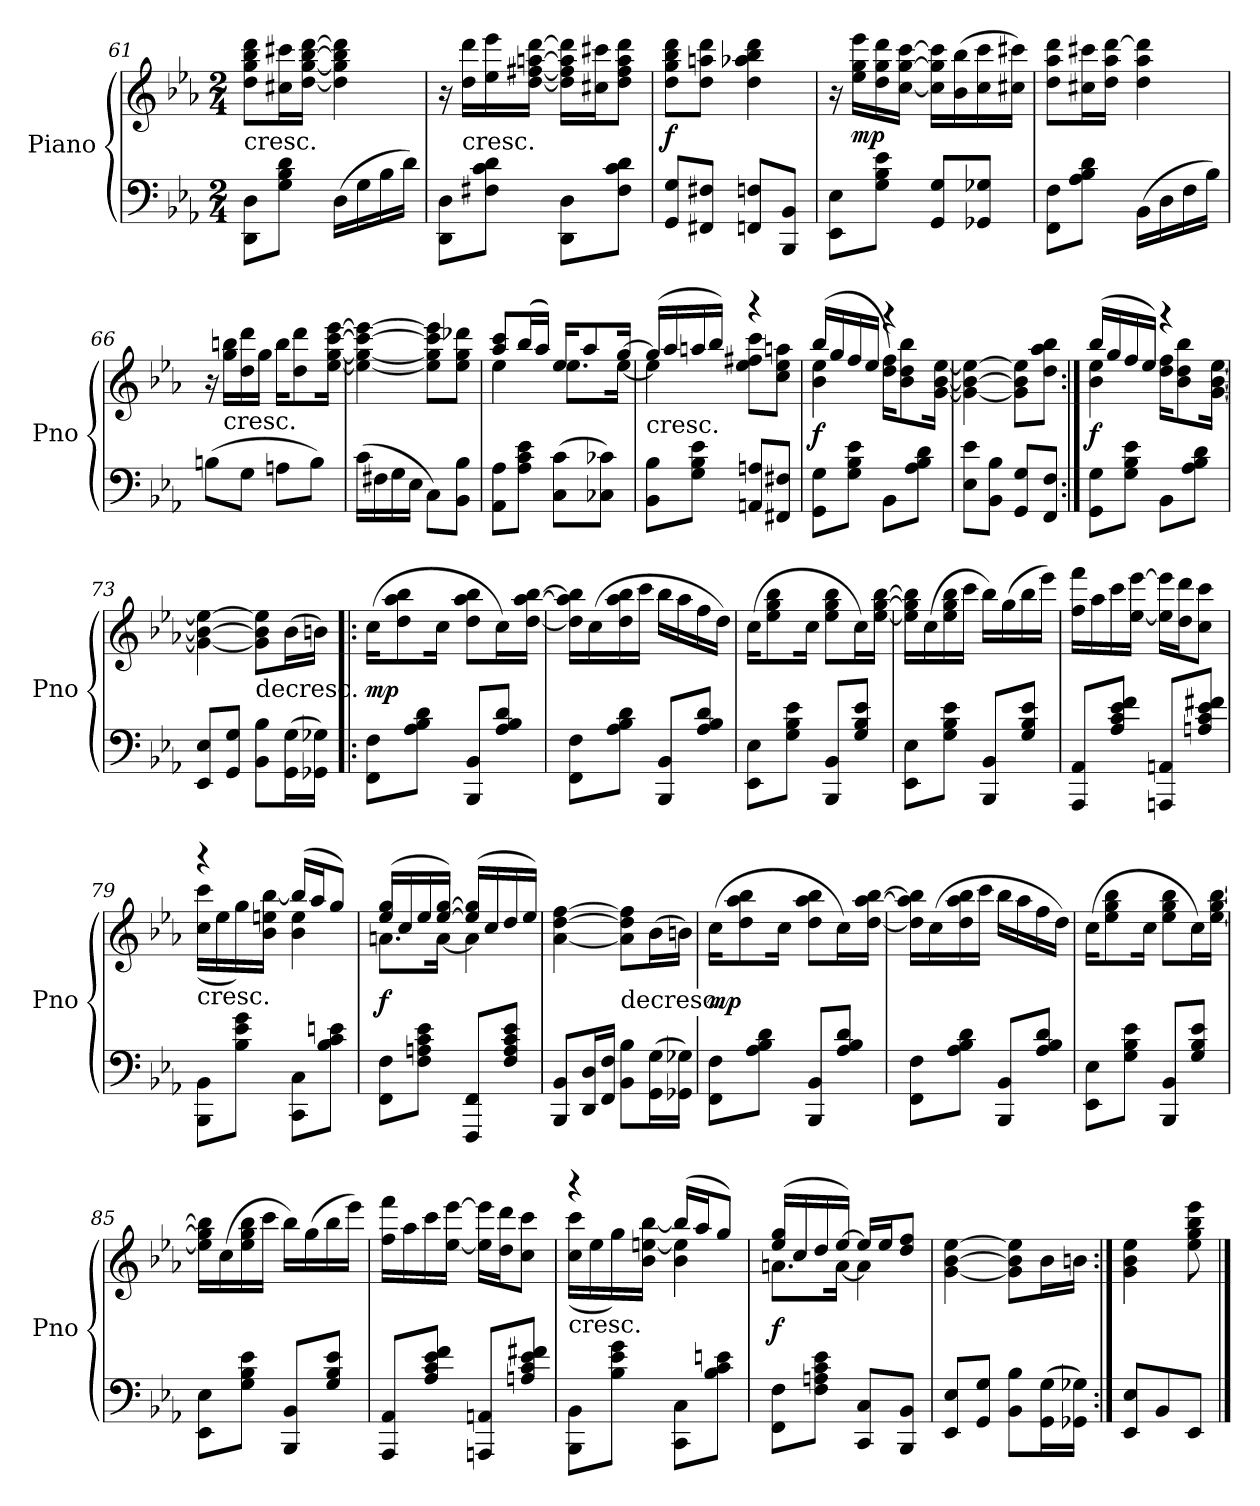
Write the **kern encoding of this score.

**kern	**kern	**dynam
*part1	*part1	*part1
*staff2	*staff1	*staff1/2
*I"Piano	*	*
*I'Pno	*	*
*clefF4	*clefG2	*
*k[b-e-a-]	*k[b-e-a-]	*
*M2/4	*M2/4	*
=61	=61	=61
!	!LO:TX:c:t=cresc.	!
8DD 8DL	8dd 8gg 8bb- 8dddL	.
8G 8B- 8dJ	16cc#X 16ccc#XL	.
.	[16dd [16gg [16bb- [16dddJJ	.
(16DLL	4dd] 4gg] 4bb-] 4ddd]	.
16G	.	.
16B-	.	.
16dJJ)	.	.
=62	=62	=62
8DD 8DL	16r	.
!	!LO:TX:c:t=cresc.	!
.	16dd 16dddLL	.
8F#X 8c 8dJ	16ee- 16eee-	.
.	[16dd [16ff#X [16aan [16dddJJ	.
8DD 8DL	16dd] 16ff#] 16aa] 16ddd]LL	.
.	16cc#X 16ccc#XJ	.
8F# 8c 8dJ	8dd 8ff# 8aa 8dddJ	.
=63	=63	=63
8GG 8GL	8dd 8gg 8bb- 8dddL	f
8FF#X 8F#XJ	8dd 8aan 8dddJ	.
8FFn 8FnL	4dd 4aa-X 4bb- 4ddd	.
8BBB- 8BB-J	.	.
=64	=64	=64
8EE- 8E-L	16r	.
.	16ee- 16gg 16eee-LL	mp
8G 8B- 8e-J	16dd 16gg 16ddd	.
.	[16cc [16gg [16cccJJ	.
8GG 8GL	16cc] 16gg] 16ccc]LL	.
.	(16b- 16bb-	.
8GG-X 8G-XJ	16cc 16ccc	.
.	16cc#X 16ccc#XJJ)	.
=65	=65	=65
8FF 8FL	8dd 8aa- 8dddL	.
8A- 8B- 8dJ	16cc#X 16ccc#XL	.
.	16dd 16aa- [16dddJJ	.
(16BB-LL	4dd 4aa- 4ddd]	.
16D	.	.
16F	.	.
16B-JJ)	.	.
=66	=66	=66
(8BnL	16r	.
!	!LO:TX:c:t=cresc.	!
.	16gg 16bbnLL	.
8GJ	16dd 16ddd	.
.	16ggJJ	.
8AnL	16bbKL	.
.	8dd 8ddd	.
8BJ)	.	.
.	[16ee- [16gg [16ccc [16eee-Jk	.
=67	=67	=67
(16cLL	4ee-_ 4gg_ 4ccc_ 4eee-_	.
16F#X	.	.
16G	.	.
16E-JJ	.	.
8CL)	8ee-] 8gg] 8ccc] 8eee-]L	.
8BB- 8B-J	8ee- 8gg 8ddd-XJ	.
=68	=68	=68
*	*^	*
8AA- 8A-L	8aa- 8cccL	4ee-	.
8A- 8c 8e-J	(16bb-L	.	.
.	16aa-JJ)	.	.
(8C 8cL	16ee-KL	8.ee-L	.
.	8aa-	.	.
8C-X 8c-XJ)	.	.	.
.	[16ggJk	[16ee-Jk	.
=69	=69	=69	=69
!	!LO:TX:c:t=cresc.	!	!
8BB- 8B-L	(16ggLL]	4ee-]	.
.	16aa-	.	.
8G 8B- 8e-J	16aan	.	.
.	16bb-JJ)	.	.
8AAn 8AnL	4r	8ee- 8ff#X 8cccL	.
8FF#X 8F#XJ	.	8cc 8ee- 8aanJ	.
=70	=70	=70	=70
8GG 8GL	(16bb-LL	4b- 4ee-	f
.	16gg	.	.
8G 8B- 8e-J	16ff	.	.
.	16ee-JJ	.	.
8BB-L	4r	16dd 16ffKL)	.
.	.	8b- 8dd 8bb-	.
8A- 8B- 8dJ	.	.	.
.	.	[16g [16b- [16ee-Jk	.
*	*v	*v	*
=71	=71	=71
8E- 8e-L	4g_ 4b-_ 4ee-_	.
8BB- 8B-J	.	.
8GG 8GL	8g] 8b-] 8ee-]L	.
8FF 8FJ	8dd 8aa- 8bb-J	.
=72:|!	=72:|!	=72:|!
*	*^	*
8GG 8GL	(16bb-LL	4b- 4ee-	f
.	16gg	.	.
8G 8B- 8e-J	16ff	.	.
.	16ee-JJ)	.	.
8BB-L	4r	16dd 16ffKL	.
.	.	8b- 8dd 8bb-	.
8A- 8B- 8dJ	.	.	.
.	.	[16g [16b- [16ee-Jk	.
*	*v	*v	*
=73	=73	=73
8EE- 8E-L	4g_ 4b-_ 4ee-_	.
8GG 8GJ	.	.
!	!LO:TX:c:t=decresc.	!
8BB- 8B-L	8g] 8b-] 8ee-]L	.
(16GG 16GL	(16b-L	.
16GG-X 16G-XJJ)	16bnJJ)	.
=74!|:	=74!|:	=74!|:
8FF 8FL	(16ccKL	mp
.	8dd 8aa- 8bb-	.
8A- 8B- 8dJ	.	.
.	16ccJk	.
8BBB- 8BB-L	8dd 8aa- 8bb-L	.
8A- 8B- 8dJ	16ccL)	.
.	[16dd [16aa- [16bb-JJ	.
=75	=75	=75
8FF 8FL	16dd] 16aa-] 16bb-]LL	.
.	(16cc	.
8A- 8B- 8dJ	16dd 16aa- 16bb-	.
.	16cccJJ	.
8BBB- 8BB-L	16bb-LL	.
.	16aa-	.
8A- 8B- 8dJ	16ff	.
.	16ddJJ)	.
=76	=76	=76
8EE- 8E-L	(16ccKL	.
.	8ee- 8gg 8bb-	.
8G 8B- 8e-J	.	.
.	16ccJk	.
8BBB- 8BB-L	8ee- 8gg 8bb-L	.
8G 8B- 8e-J	16ccL)	.
.	[16ee- [16gg [16bb-JJ	.
=77	=77	=77
8EE- 8E-L	16ee-] 16gg] 16bb-]LL	.
.	(16cc	.
8G 8B- 8e-J	16ee- 16gg 16bb-	.
.	16cccJJ	.
8BBB- 8BB-L	16bb-LL)	.
.	(16gg	.
8G 8B- 8e-J	16bb-	.
.	16eee-JJ)	.
=78	=78	=78
8AAA- 8AA-L	16ff 16fffLL	.
.	16aa-	.
8A- 8c 8e- 8fJ	16ccc	.
.	[16ee- [16eee-JJ	.
8AAAn 8AAnL	16ee-] 16eee-]LL	.
.	16dd 16dddJ	.
8An 8c 8e- 8f#XJ	8cc 8cccJ	.
=79	=79	=79
*	*^	*
!	!LO:TX:c:t=cresc.	!	!
8BBB- 8BB-L	4r	(16cc 16cccLL	.
.	.	16ee-	.
8B- 8e- 8gJ	.	16gg)	.
.	.	16b- 16een [16bb-JJ	.
8CC 8CL	(16bb-LL]	4b- 4ee	.
.	16aa-J	.	.
8B- 8c 8enJ	8ggJ)	.	.
=80	=80	=80	=80
8FF 8FL	(16ee- 16ggLL	8.anL	f
.	16cc	.	.
8F 8An 8c 8e-J	16ee-	.	.
.	[16ee- [16ggJJ)	[16aJk	.
8FFF 8FFL	(16ee-] 16gg]LL	4a]	.
.	16cc	.	.
8F 8A 8c 8e-J	16dd	.	.
.	16ee-JJ)	.	.
*	*v	*v	*
=81	=81	=81
8BBB- 8BB-L	[4a- [4dd [4ff	.
16DD 16DL	.	.
16FF 16FJJ	.	.
!	!LO:TX:c:t=decresc.	!
8BB- 8B-L	8a-] 8dd] 8ff]L	.
(16GG 16GL	(16b-L	.
16GG-X 16G-XJJ)	16bnJJ)	.
=82	=82	=82
8FF 8FL	(16ccKL	mp
.	8dd 8aa- 8bb-	.
8A- 8B- 8dJ	.	.
.	16ccJk	.
8BBB- 8BB-L	8dd 8aa- 8bb-L	.
8A- 8B- 8dJ	16ccL)	.
.	[16dd [16aa- [16bb-JJ	.
=83	=83	=83
8FF 8FL	16dd] 16aa-] 16bb-]LL	.
.	(16cc	.
8A- 8B- 8dJ	16dd 16aa- 16bb-	.
.	16cccJJ	.
8BBB- 8BB-L	16bb-LL	.
.	16aa-	.
8A- 8B- 8dJ	16ff	.
.	16ddJJ)	.
=84	=84	=84
8EE- 8E-L	(16ccKL	.
.	8ee- 8gg 8bb-	.
8G 8B- 8e-J	.	.
.	16ccJk	.
8BBB- 8BB-L	8ee- 8gg 8bb-L	.
8G 8B- 8e-J	16ccL)	.
.	[16ee- [16gg [16bb-JJ	.
=85	=85	=85
8EE- 8E-L	16ee-] 16gg] 16bb-]LL	.
.	(16cc	.
8G 8B- 8e-J	16ee- 16gg 16bb-	.
.	16cccJJ	.
8BBB- 8BB-L	16bb-LL)	.
.	(16gg	.
8G 8B- 8e-J	16bb-	.
.	16eee-JJ)	.
=86	=86	=86
8AAA- 8AA-L	16ff 16fffLL	.
.	16aa-	.
8A- 8c 8e- 8fJ	16ccc	.
.	[16ee- [16eee-JJ	.
8AAAn 8AAnL	16ee-] 16eee-]LL	.
.	16dd 16dddJ	.
8An 8c 8e- 8f#XJ	8cc 8cccJ	.
=87	=87	=87
*	*^	*
!	!LO:TX:c:t=cresc.	!	!
8BBB- 8BB-L	4r	(16cc 16cccLL	.
.	.	16ee-	.
8B- 8e- 8gJ	.	16gg)	.
.	.	16b- [16een [16bb-JJ	.
8CC 8CL	(16bb-LL]	4b- 4ee]	.
.	16aa-J	.	.
8B- 8c 8enJ	8ggJ)	.	.
=88	=88	=88	=88
8FF 8FL	(16ee- 16ggLL	8.anL	f
.	16cc	.	.
8F 8An 8c 8e-J	16dd	.	.
.	[16ee-JJ)	[16aJk	.
8CC 8CL	16ee-LL]	4a]	.
.	16ee-J	.	.
8BBB- 8BB-J	8dd 8ffJ	.	.
*	*v	*v	*
=89	=89	=89
8EE- 8E-L	[4g [4b- [4ee-	.
8GG 8GJ	.	.
8BB- 8B-L	8g] 8b-] 8ee-]L	.
(16GG 16GL	16b-L	.
16GG-X 16G-XJJ)	16bnJJ	.
=90:|!	=90:|!	=90:|!
8EE- 8E-L	4g 4b- 4ee-	.
8BB-	.	.
8EE-J	8ee- 8gg 8bb- 8eee-	.
==	==	==
*-	*-	*-
